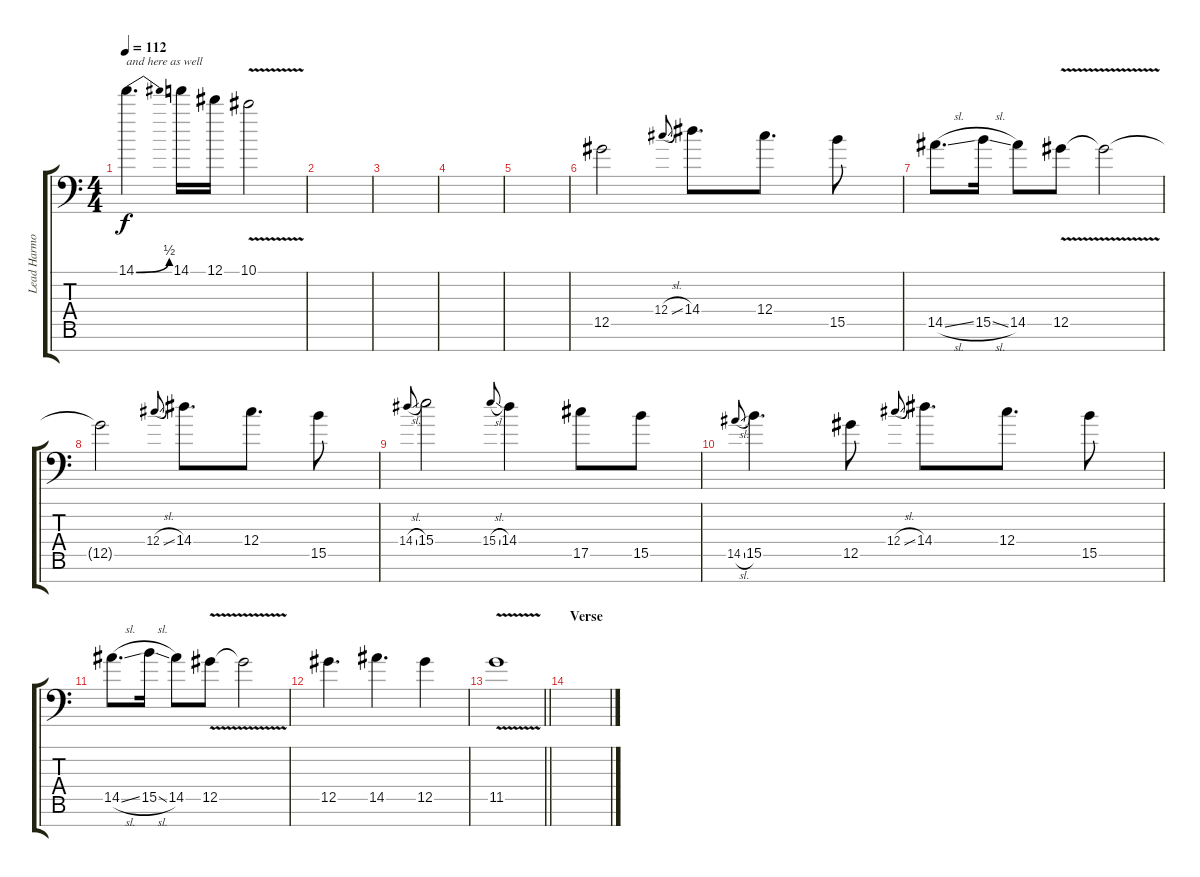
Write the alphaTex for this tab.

\track ("Lead Harmony" "Lead Harmo") {instrument distortionguitar}
\staff {score tabs}
\tuning (Eb4 Bb3 Gb3 Db3 Ab2 Eb2 Bb1) {hide}
\ts (4 4)
\tempo 112
\clef f4
\ks c
14.1{be (bend 0 0 60 2)}.4{d txt "and here as well" dy f} 14.1.16 12.1.16 10.1{v}.2 |
|
|
|
|
12.5.2 12.4{sl}.8{gr onbeat} 14.4.8{d} 12.4.8{d} 15.5.8 |
14.5{sl}.8{d} 15.5{sl}.16 14.5.8 12.5{v}.8 12.5{t}.2 |
12.5{t}.2 12.4{sl}.8{gr onbeat} 14.4.8{d} 12.4.8{d} 15.5.8 |
14.4{sl}.8{gr onbeat} 15.4.2 15.4{sl}.8{gr onbeat} 14.4.4 17.5.8 15.5.8 |
14.5{sl}.8{gr onbeat} 15.5.4{d} 12.5.8 12.4{sl}.8{gr onbeat} 14.4.8{d} 12.4.8{d} 15.5.8 |
14.5{sl}.8{d} 15.5{sl}.16 14.5.8 12.5{v}.8 12.5{t}.2 |
12.5.4{d} 14.5.4{d} 12.5.4 |
\barLineRight lightlight
11.5{v}.1 |
\section ("" "Verse")
